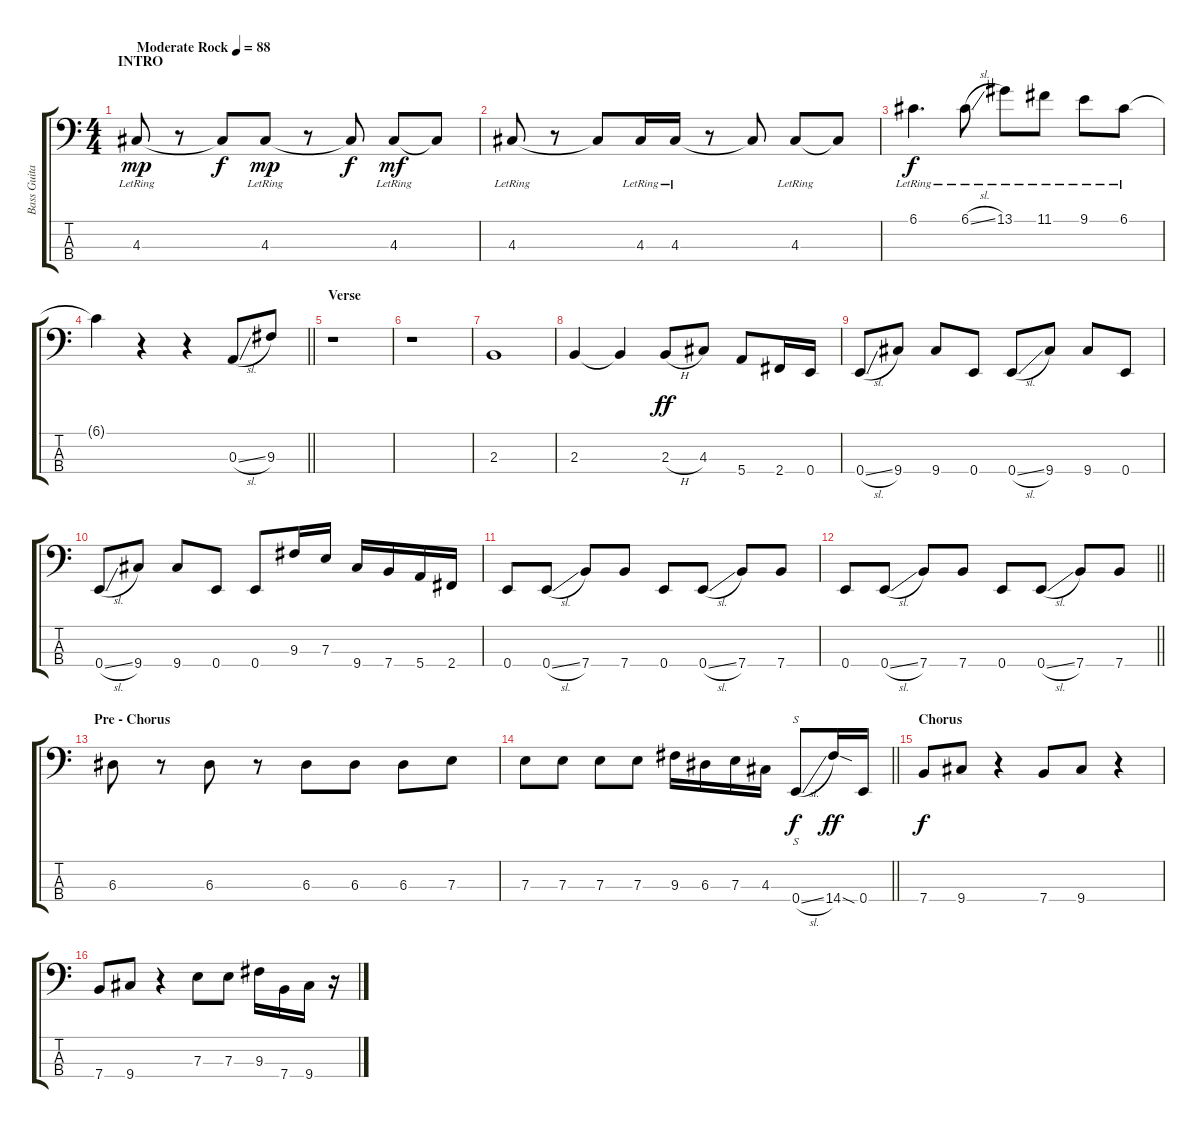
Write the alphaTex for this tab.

\track ("Bass Guitar" "Bass Guita") {instrument electricbassfinger}
\staff {score tabs}
\tuning (G2 D2 A1 E1) {hide}
\ts (4 4)
\section ("" "INTRO")
\tempo (88 "Moderate Rock")
\clef f4
\ks c
4.3{lr}.8{dy mp instrument electricbassfinger} r.8 4.3{t}.8{dy f} 4.3{lr}.8{dy mp} r.8 4.3{t}.8{dy f} 4.3{lr}.8{dy mf} 4.3{t}.8 |
4.3{lr}.8 r.8 4.3{t}.8 4.3{lr}.16 4.3{lr}.16 r.8 4.3{t}.8 4.3{lr}.8 4.3{t}.8 |
6.1{lr}.4{d dy f} 6.1{sl lr}.8 13.1{lr}.8 11.1{lr}.8 9.1{lr}.8 6.1{lr}.8 |
\barLineRight lightlight
6.1{t}.4 r.4 r.4 0.3{sl}.8 9.3.8 |
\section ("" "Verse")
r.1 |
r.1 |
2.3.1 |
2.3.4 2.3{t}.4 2.3{h}.8{dy ff} 4.3.8 5.4.8 2.4.16 0.4.16 |
0.4{sl}.8 9.4.8 9.4.8 0.4.8 0.4{sl}.8 9.4.8 9.4.8 0.4.8 |
0.4{sl}.8 9.4.8 9.4.8 0.4.8 0.4.8 9.3.16 7.3.16 9.4.16 7.4.16 5.4.16 2.4.16 |
0.4.8 0.4{sl}.8 7.4.8 7.4.8 0.4.8 0.4{sl}.8 7.4.8 7.4.8 |
\barLineRight lightlight
0.4.8 0.4{sl}.8 7.4.8 7.4.8 0.4.8 0.4{sl}.8 7.4.8 7.4.8 |
\section ("" "Pre - Chorus")
6.3.8 r.8 6.3.8 r.8 6.3.8 6.3.8 6.3.8 7.3.8 |
\barLineRight lightlight
7.3.8 7.3.8 7.3.8 7.3.8 9.3.16 6.3.16 7.3.16 4.3.16 0.4{sl}.8{s dy f} 14.4{sod}.16{dy ff} 0.4.16 |
\section ("" "Chorus")
7.4.8{dy f} 9.4.8 r.4 7.4.8 9.4.8 r.4 |
7.4.8 9.4.8 r.4 7.3.8 7.3.8 9.3.16 7.4.16 9.4.16 r.16
